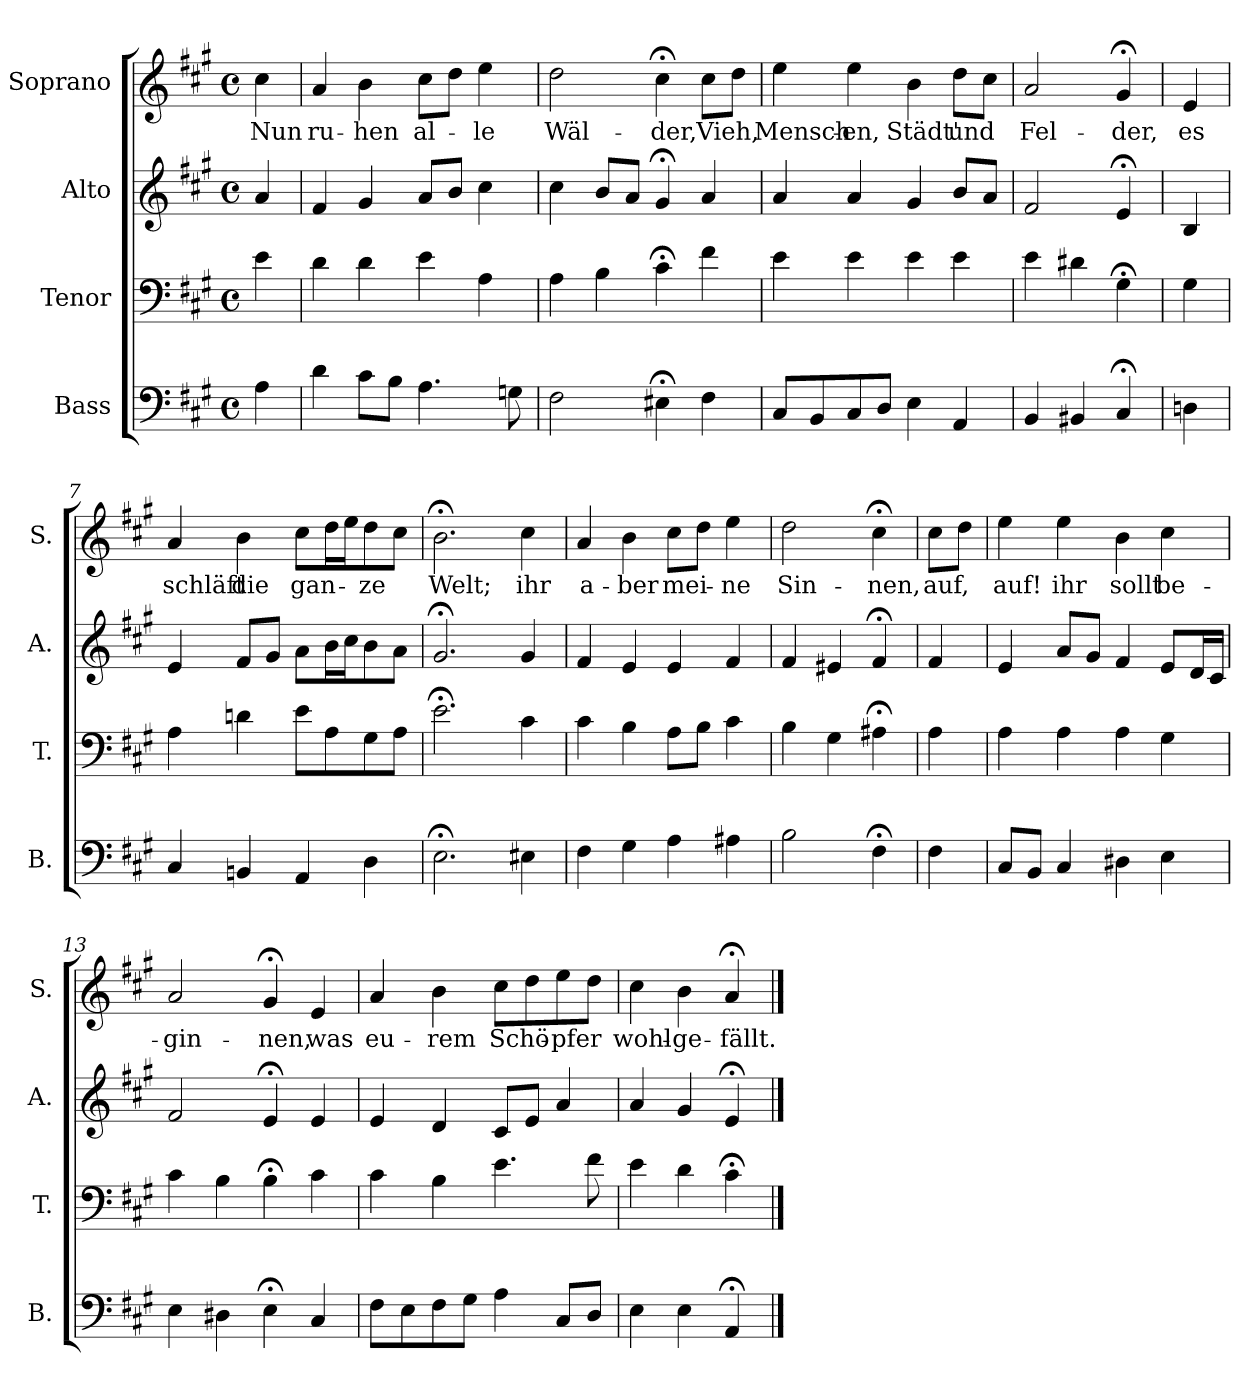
**kern	**kern	**kern	**kern	**text
*part4	*part3	*part2	*part1	*part1
*staff4	*staff3	*staff2	*staff1	*staff1
*I"Bass	*I"Tenor	*I"Alto	*I"Soprano	*
*I'B.	*I'T.	*I'A.	*I'S.	*
*clefF4	*clefF4	*clefG2	*clefG2	*
*k[f#c#g#]	*k[f#c#g#]	*k[f#c#g#]	*k[f#c#g#]	*
*A:	*A:	*A:	*A:	*
*M4/4	*M4/4	*M4/4	*M4/4	*
*met(c)	*met(c)	*met(c)	*met(c)	*
=1	=1	=1	=1	=1
!	!	!	!	!LO:LY:b
4A\	4e\	4a/	4cc#\	Nun
=2	=2	=2	=2	=2
!	!	!	!	!LO:LY:b
4d\	4d\	4f#/	4a/	ru-
!	!	!	!	!LO:LY:b
8c#\L	4d\	4g#/	4b\	-hen
8B\J	.	.	.	.
!	!	!	!	!LO:LY:b
4.A\	4e\	8a/L	8cc#\L	al-
.	.	8b/J	8dd\J	.
!	!	!	!	!LO:LY:b
.	4A\	4cc#\	4ee\	-le
8Gn\	.	.	.	.
=3	=3	=3	=3	=3
!	!	!	!	!LO:LY:b
2F#\	4A\	4cc#\	2dd\	Wäl-
.	4B\	8b/L	.	.
.	.	8a/J	.	.
!	!	!	!	!LO:LY:b
4E#X;<\	4c#;<\	4g#;</	4cc#;<\	-der,
!	!	!	!	!LO:LY:b
4F#\	4f#\	4a/	8cc#\L	Vieh,
.	.	.	8dd\J	.
=4	=4	=4	=4	=4
!	!	!	!	!LO:LY:b
8C#/L	4e\	4a/	4ee\	Mensch-
8BB/	.	.	.	.
!	!	!	!	!LO:LY:b
8C#/	4e\	4a/	4ee\	-en,
8D/J	.	.	.	.
!	!	!	!	!LO:LY:b
4E\	4e\	4g#/	4b\	Städt'
!	!	!	!	!LO:LY:b
4AA/	4e\	8b/L	8dd\L	und
.	.	8a/J	8cc#\J	.
=5	=5	=5	=5	=5
!	!	!	!	!LO:LY:b
4BB/	4e\	2f#/	2a/	Fel-
4BB#X/	4d#X\	.	.	.
!	!	!	!	!LO:LY:b
4C#;</	4G#;<\	4e;</	4g#;</	-der,
!!LO:LB:g=z
=6	=6	=6	=6	=6
!	!	!	!	!LO:LY:b
4Dn\	4G#\	4B/	4e/	es
=7	=7	=7	=7	=7
!	!	!	!	!LO:LY:b
4C#/	4A\	4e/	4a/	schläft
!	!	!	!	!LO:LY:b
4BBn/	4dn\	8f#/L	4b\	die
.	.	8g#/J	.	.
!	!	!	!	!LO:LY:b
4AA/	8e\L	8a\L	8cc#\L	gan-
.	8A\	16b\L	16dd\L	.
.	.	16cc#\J	16ee\J	.
!	!	!	!	!LO:LY:b
4D\	8G#\	8b\	8dd\	-ze
.	8A\J	8a\J	8cc#\J	.
=8	=8	=8	=8	=8
!	!	!	!	!LO:LY:b
2.E;<\	2.e;<\	2.g#;</	2.b;<\	Welt;
!	!	!	!	!LO:LY:b
4E#X\	4c#\	4g#/	4cc#\	ihr
=9	=9	=9	=9	=9
!	!	!	!	!LO:LY:b
4F#\	4c#\	4f#/	4a/	a-
!	!	!	!	!LO:LY:b
4G#\	4B\	4e/	4b\	-ber
!	!	!	!	!LO:LY:b
4A\	8A\L	4e/	8cc#\L	mei-
.	8B\J	.	8dd\J	.
!	!	!	!	!LO:LY:b
4A#X\	4c#\	4f#/	4ee\	-ne
=10	=10	=10	=10	=10
!	!	!	!	!LO:LY:b
2B\	4B\	4f#/	2dd\	Sin-
.	4G#\	4e#X/	.	.
!	!	!	!	!LO:LY:b
4F#;<\	4A#X;<\	4f#;</	4cc#;<\	-nen,
!!LO:PB:g=z
=11	=11	=11	=11	=11
!	!	!	!	!LO:LY:b
4F#\	4A\	4f#/	8cc#\L	auf,
.	.	.	8dd\J	.
=12	=12	=12	=12	=12
!	!	!	!	!LO:LY:b
8C#/L	4A\	4e/	4ee\	auf!
8BB/J	.	.	.	.
!	!	!	!	!LO:LY:b
4C#/	4A\	8a/L	4ee\	ihr
.	.	8g#/J	.	.
!	!	!	!	!LO:LY:b
4D#X\	4A\	4f#/	4b\	sollt
!	!	!	!	!LO:LY:b
4E\	4G#\	8e/L	4cc#\	be-
.	.	16d/L	.	.
.	.	16c#/JJ	.	.
=13	=13	=13	=13	=13
!	!	!	!	!LO:LY:b
4E\	4c#\	2f#/	2a/	-gin-
4D#X\	4B\	.	.	.
!	!	!	!	!LO:LY:b
4E;<\	4B;<\	4e;</	4g#;</	-nen,
!	!	!	!	!LO:LY:b
4C#/	4c#\	4e/	4e/	was
=14	=14	=14	=14	=14
!	!	!	!	!LO:LY:b
8F#\L	4c#\	4e/	4a/	eu-
8E\	.	.	.	.
!	!	!	!	!LO:LY:b
8F#\	4B\	4d/	4b\	-rem
8G#\J	.	.	.	.
!	!	!	!	!LO:LY:b
4A\	4.e\	8c#/L	8cc#\L	Schö-
.	.	8e/J	8dd\	.
!	!	!	!	!LO:LY:b
8C#/L	.	4a/	8ee\	-pfer
8D/J	8f#\	.	8dd\J	.
=15	=15	=15	=15	=15
!	!	!	!	!LO:LY:b
4E\	4e\	4a/	4cc#\	wohl-
!	!	!	!	!LO:LY:b
4E\	4d\	4g#/	4b\	-ge-
!	!	!	!	!LO:LY:b
4AA;</	4c#;<\	4e;</	4a;</	-fällt.
==	==	==	==	==
*-	*-	*-	*-	*-
